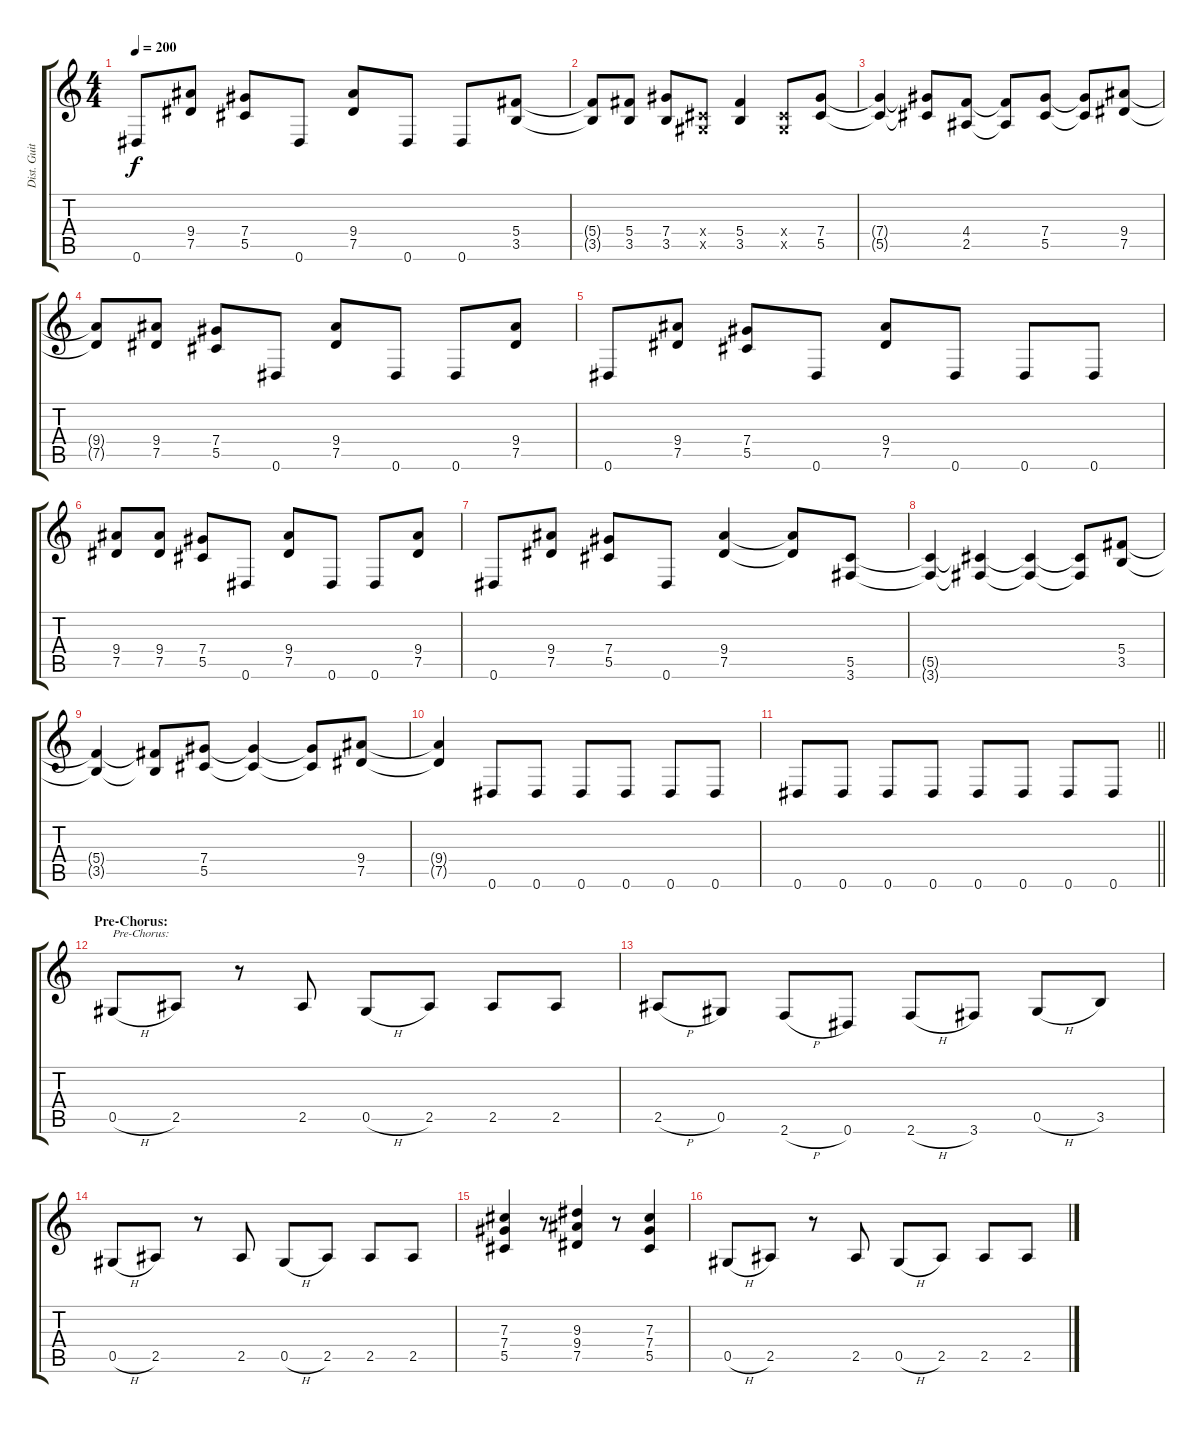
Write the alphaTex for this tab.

\track ("Dist. Guitar 2" "Dist. Guit") {instrument distortionguitar}
\staff {score tabs}
\tuning (Eb4 Bb3 Gb3 Db3 Ab2 Eb2) {hide}
\ts (4 4)
\tempo 200
\clef g2
\ks c
0.6.8{dy f} (9.4 7.5).8 (7.4 5.5).8 0.6.8 (9.4 7.5).8 0.6.8 0.6.8 (5.4 3.5).8 |
(5.4{t} 3.5{t}).8 (5.4 3.5).8 (7.4 3.5).8 (0.4{x} 0.5{x}).8 (5.4 3.5).4 (0.4{x} 0.5{x}).8 (7.4 5.5).8 |
(7.4{t} 5.5{t}).4 (7.4{t} 5.5{t}).8 (4.4 2.5).8 (4.4{t} 2.5{t}).8 (7.4 5.5).8 (7.4{t} 5.5{t}).8 (9.4 7.5).8 |
(9.4{t} 7.5{t}).8 (9.4 7.5).8 (7.4 5.5).8 0.6.8 (9.4 7.5).8 0.6.8 0.6.8 (9.4 7.5).8 |
0.6.8 (9.4 7.5).8 (7.4 5.5).8 0.6.8 (9.4 7.5).8 0.6.8 0.6.8 0.6.8 |
(9.4 7.5).8 (9.4 7.5).8 (7.4 5.5).8 0.6.8 (9.4 7.5).8 0.6.8 0.6.8 (9.4 7.5).8 |
0.6.8 (9.4 7.5).8 (7.4 5.5).8 0.6.8 (9.4 7.5).4 (9.4{t} 7.5{t}).8 (5.5 3.6).8 |
(5.5{t} 3.6{t}).4 (5.5{t} 3.6{t}).4 (5.5{t} 3.6{t}).4 (5.5{t} 3.6{t}).8 (5.4 3.5).8 |
(5.4{t} 3.5{t}).4 (5.4{t} 3.5{t}).8 (7.4 5.5).8 (7.4{t} 5.5{t}).4 (7.4{t} 5.5{t}).8 (9.4 7.5).8 |
(9.4{t} 7.5{t}).4 0.6.8 0.6.8 0.6.8 0.6.8 0.6.8 0.6.8 |
\barLineRight lightlight
0.6.8 0.6.8 0.6.8 0.6.8 0.6.8 0.6.8 0.6.8 0.6.8 |
\section ("" "Pre-Chorus:")
0.5{h}.8{txt "Pre-Chorus:"} 2.5.8 r.8 2.5.8 0.5{h}.8 2.5.8 2.5.8 2.5.8 |
2.5{h}.8 0.5.8 2.6{h}.8 0.6.8 2.6{h}.8 3.6.8 0.5{h}.8 3.5.8 |
0.5{h}.8 2.5.8 r.8 2.5.8 0.5{h}.8 2.5.8 2.5.8 2.5.8 |
(7.3 7.4 5.5).4 r.8 (9.3 9.4 7.5).4 r.8 (7.3 7.4 5.5).4 |
0.5{h}.8 2.5.8 r.8 2.5.8 0.5{h}.8 2.5.8 2.5.8 2.5.8
